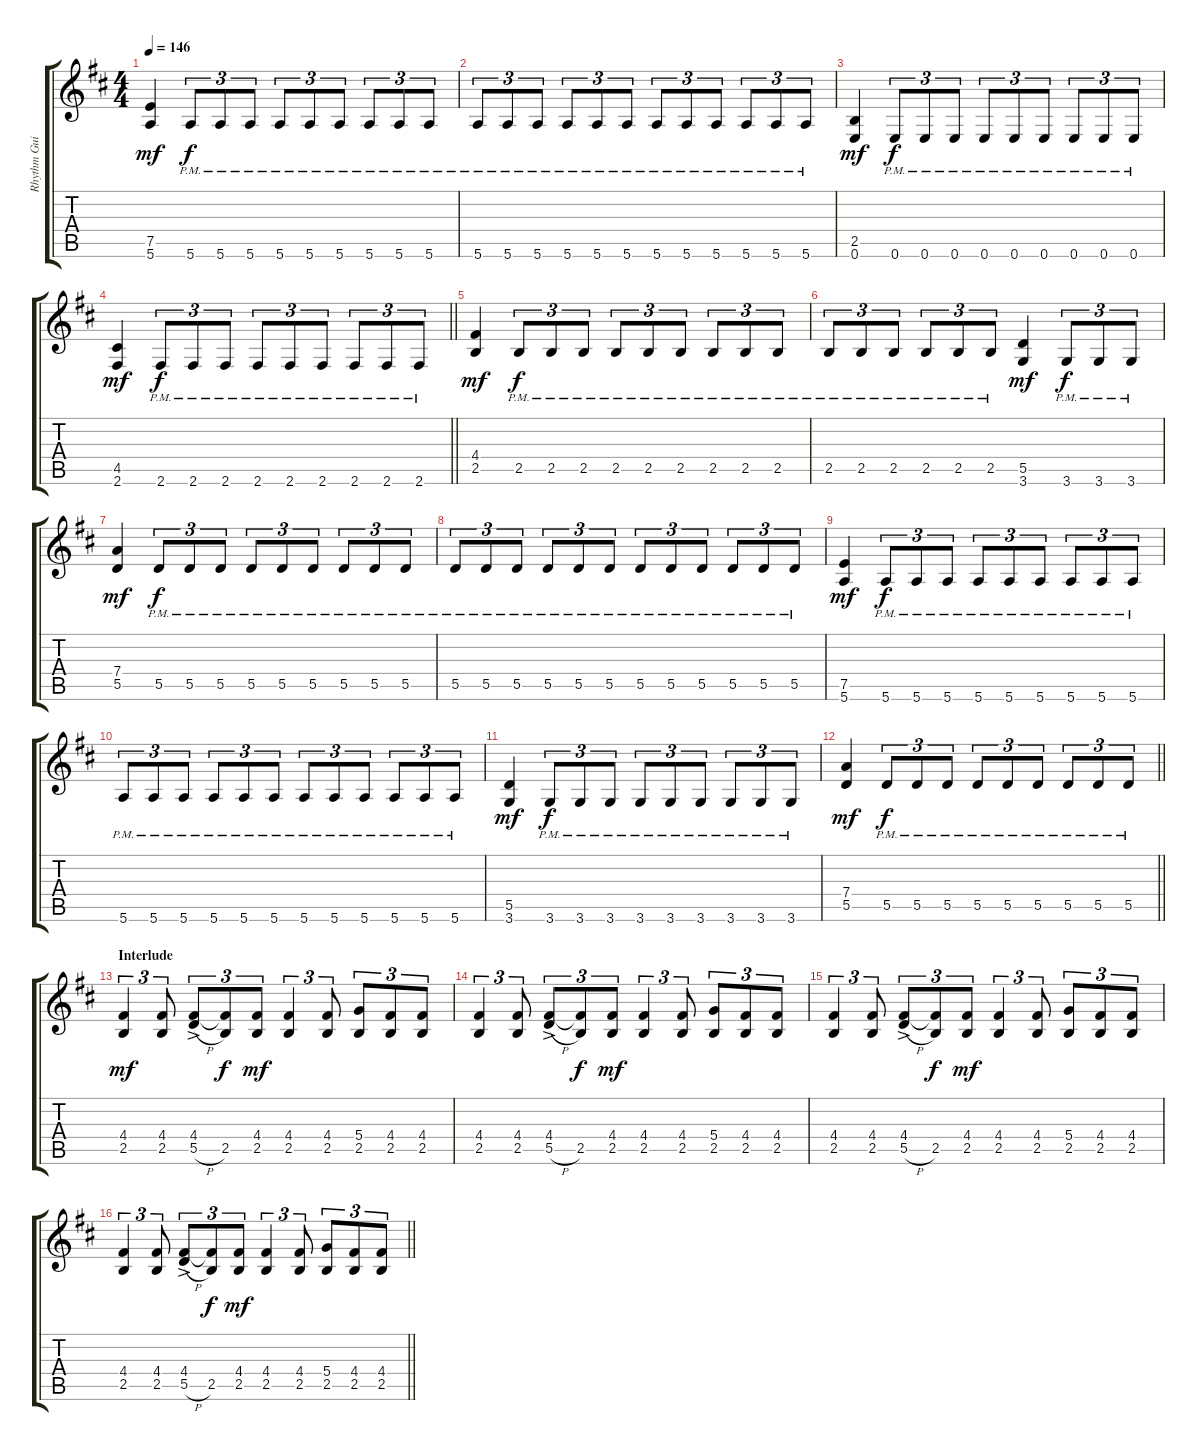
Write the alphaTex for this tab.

\track ("Rhythm Guitar B" "Rhythm Gui") {instrument overdrivenguitar}
\staff {score tabs}
\tuning (E4 B3 G3 D3 A2 E2) {hide}
\ts (4 4)
\tempo 146
\clef g2
\ks bminor
(7.5 5.6).4{dy mf} 5.6{pm}.8{tu (3 2) dy f} 5.6{pm}.8{tu (3 2)} 5.6{pm}.8{tu (3 2)} 5.6{pm}.8{tu (3 2)} 5.6{pm}.8{tu (3 2)} 5.6{pm}.8{tu (3 2)} 5.6{pm}.8{tu (3 2)} 5.6{pm}.8{tu (3 2)} 5.6{pm}.8{tu (3 2)} |
5.6{pm}.8{tu (3 2)} 5.6{pm}.8{tu (3 2)} 5.6{pm}.8{tu (3 2)} 5.6{pm}.8{tu (3 2)} 5.6{pm}.8{tu (3 2)} 5.6{pm}.8{tu (3 2)} 5.6{pm}.8{tu (3 2)} 5.6{pm}.8{tu (3 2)} 5.6{pm}.8{tu (3 2)} 5.6{pm}.8{tu (3 2)} 5.6{pm}.8{tu (3 2)} 5.6{pm}.8{tu (3 2)} |
(2.5 0.6).4{dy mf} 0.6{pm}.8{tu (3 2) dy f} 0.6{pm}.8{tu (3 2)} 0.6{pm}.8{tu (3 2)} 0.6{pm}.8{tu (3 2)} 0.6{pm}.8{tu (3 2)} 0.6{pm}.8{tu (3 2)} 0.6{pm}.8{tu (3 2)} 0.6{pm}.8{tu (3 2)} 0.6{pm}.8{tu (3 2)} |
\barLineRight lightlight
(4.5 2.6).4{dy mf} 2.6{pm}.8{tu (3 2) dy f} 2.6{pm}.8{tu (3 2)} 2.6{pm}.8{tu (3 2)} 2.6{pm}.8{tu (3 2)} 2.6{pm}.8{tu (3 2)} 2.6{pm}.8{tu (3 2)} 2.6{pm}.8{tu (3 2)} 2.6{pm}.8{tu (3 2)} 2.6{pm}.8{tu (3 2)} |
\section ("" "")
(4.4 2.5).4{dy mf} 2.5{pm}.8{tu (3 2) dy f} 2.5{pm}.8{tu (3 2)} 2.5{pm}.8{tu (3 2)} 2.5{pm}.8{tu (3 2)} 2.5{pm}.8{tu (3 2)} 2.5{pm}.8{tu (3 2)} 2.5{pm}.8{tu (3 2)} 2.5{pm}.8{tu (3 2)} 2.5{pm}.8{tu (3 2)} |
2.5{pm}.8{tu (3 2)} 2.5{pm}.8{tu (3 2)} 2.5{pm}.8{tu (3 2)} 2.5{pm}.8{tu (3 2)} 2.5{pm}.8{tu (3 2)} 2.5{pm}.8{tu (3 2)} (5.5 3.6).4{dy mf} 3.6{pm}.8{tu (3 2) dy f} 3.6{pm}.8{tu (3 2)} 3.6{pm}.8{tu (3 2)} |
(7.4 5.5).4{dy mf} 5.5{pm}.8{tu (3 2) dy f} 5.5{pm}.8{tu (3 2)} 5.5{pm}.8{tu (3 2)} 5.5{pm}.8{tu (3 2)} 5.5{pm}.8{tu (3 2)} 5.5{pm}.8{tu (3 2)} 5.5{pm}.8{tu (3 2)} 5.5{pm}.8{tu (3 2)} 5.5{pm}.8{tu (3 2)} |
5.5{pm}.8{tu (3 2)} 5.5{pm}.8{tu (3 2)} 5.5{pm}.8{tu (3 2)} 5.5{pm}.8{tu (3 2)} 5.5{pm}.8{tu (3 2)} 5.5{pm}.8{tu (3 2)} 5.5{pm}.8{tu (3 2)} 5.5{pm}.8{tu (3 2)} 5.5{pm}.8{tu (3 2)} 5.5{pm}.8{tu (3 2)} 5.5{pm}.8{tu (3 2)} 5.5{pm}.8{tu (3 2)} |
(7.5 5.6).4{dy mf} 5.6{pm}.8{tu (3 2) dy f} 5.6{pm}.8{tu (3 2)} 5.6{pm}.8{tu (3 2)} 5.6{pm}.8{tu (3 2)} 5.6{pm}.8{tu (3 2)} 5.6{pm}.8{tu (3 2)} 5.6{pm}.8{tu (3 2)} 5.6{pm}.8{tu (3 2)} 5.6{pm}.8{tu (3 2)} |
5.6{pm}.8{tu (3 2)} 5.6{pm}.8{tu (3 2)} 5.6{pm}.8{tu (3 2)} 5.6{pm}.8{tu (3 2)} 5.6{pm}.8{tu (3 2)} 5.6{pm}.8{tu (3 2)} 5.6{pm}.8{tu (3 2)} 5.6{pm}.8{tu (3 2)} 5.6{pm}.8{tu (3 2)} 5.6{pm}.8{tu (3 2)} 5.6{pm}.8{tu (3 2)} 5.6{pm}.8{tu (3 2)} |
(5.5 3.6).4{dy mf} 3.6{pm}.8{tu (3 2) dy f} 3.6{pm}.8{tu (3 2)} 3.6{pm}.8{tu (3 2)} 3.6{pm}.8{tu (3 2)} 3.6{pm}.8{tu (3 2)} 3.6{pm}.8{tu (3 2)} 3.6{pm}.8{tu (3 2)} 3.6{pm}.8{tu (3 2)} 3.6{pm}.8{tu (3 2)} |
\barLineRight lightlight
(7.4 5.5).4{dy mf} 5.5{pm}.8{tu (3 2) dy f} 5.5{pm}.8{tu (3 2)} 5.5{pm}.8{tu (3 2)} 5.5{pm}.8{tu (3 2)} 5.5{pm}.8{tu (3 2)} 5.5{pm}.8{tu (3 2)} 5.5{pm}.8{tu (3 2)} 5.5{pm}.8{tu (3 2)} 5.5{pm}.8{tu (3 2)} |
\section ("" "Interlude")
(4.4 2.5).4{tu (3 2) dy mf} (4.4 2.5).8{tu (3 2)} (4.4 5.5{h ac}).8{tu (3 2)} (4.4{t} 2.5).8{tu (3 2) dy f} (4.4 2.5).8{tu (3 2) dy mf} (4.4 2.5).4{tu (3 2)} (4.4 2.5).8{tu (3 2)} (5.4 2.5).8{tu (3 2)} (4.4 2.5).8{tu (3 2)} (4.4 2.5).8{tu (3 2)} |
(4.4 2.5).4{tu (3 2)} (4.4 2.5).8{tu (3 2)} (4.4 5.5{h ac}).8{tu (3 2)} (4.4{t} 2.5).8{tu (3 2) dy f} (4.4 2.5).8{tu (3 2) dy mf} (4.4 2.5).4{tu (3 2)} (4.4 2.5).8{tu (3 2)} (5.4 2.5).8{tu (3 2)} (4.4 2.5).8{tu (3 2)} (4.4 2.5).8{tu (3 2)} |
(4.4 2.5).4{tu (3 2)} (4.4 2.5).8{tu (3 2)} (4.4 5.5{h ac}).8{tu (3 2)} (4.4{t} 2.5).8{tu (3 2) dy f} (4.4 2.5).8{tu (3 2) dy mf} (4.4 2.5).4{tu (3 2)} (4.4 2.5).8{tu (3 2)} (5.4 2.5).8{tu (3 2)} (4.4 2.5).8{tu (3 2)} (4.4 2.5).8{tu (3 2)} |
\barLineRight lightlight
(4.4 2.5).4{tu (3 2)} (4.4 2.5).8{tu (3 2)} (4.4 5.5{h ac}).8{tu (3 2)} (4.4{t} 2.5).8{tu (3 2) dy f} (4.4 2.5).8{tu (3 2) dy mf} (4.4 2.5).4{tu (3 2)} (4.4 2.5).8{tu (3 2)} (5.4 2.5).8{tu (3 2)} (4.4 2.5).8{tu (3 2)} (4.4 2.5).8{tu (3 2)}
